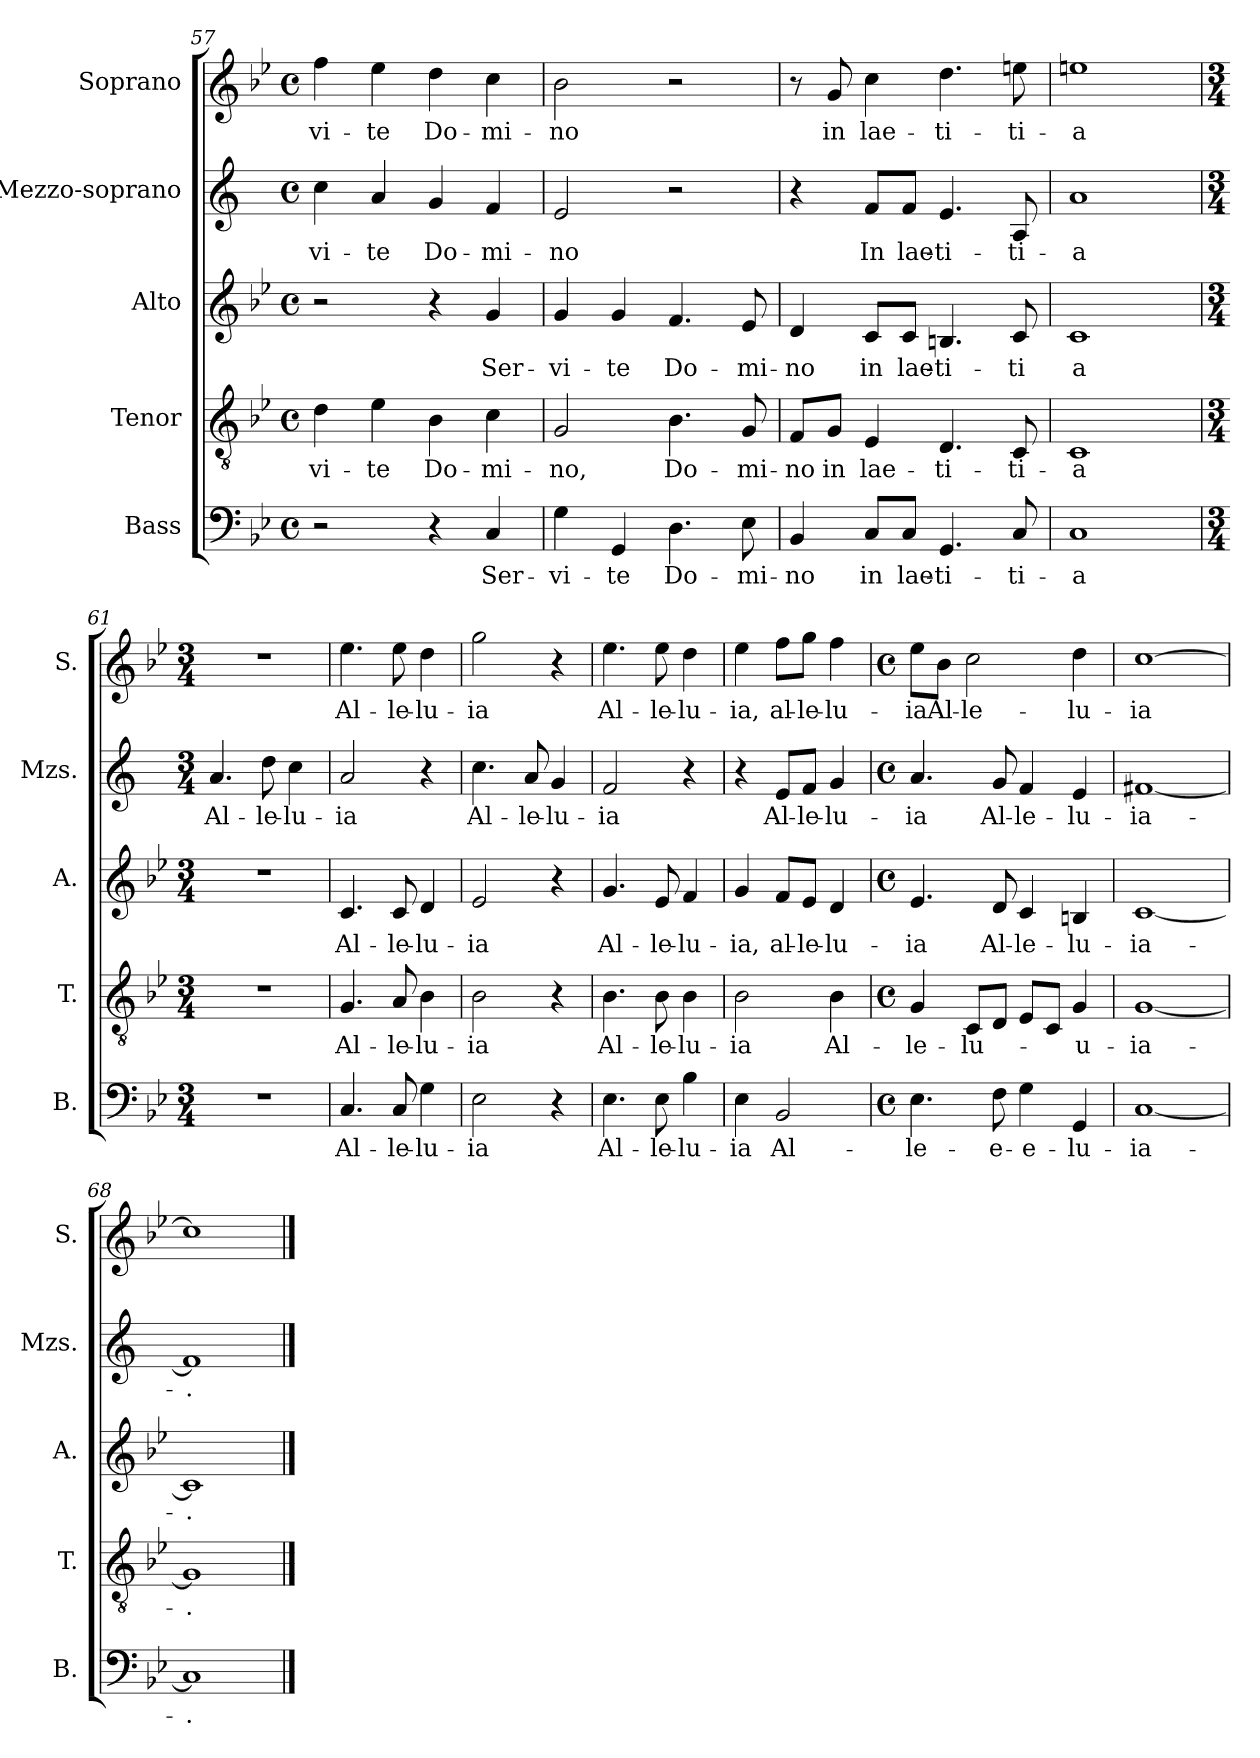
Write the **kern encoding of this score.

**kern	**text	**kern	**text	**kern	**text	**kern	**text	**kern	**text
*part5	*part5	*part4	*part4	*part3	*part3	*part2	*part2	*part1	*part1
*staff5	*staff5	*staff4	*staff4	*staff3	*staff3	*staff2	*staff2	*staff1	*staff1
*I"Bass	*	*I"Tenor	*	*I"Alto	*	*I"Mezzo-soprano	*	*I"Soprano	*
*I'B.	*	*I'T.	*	*I'A.	*	*I'Mzs.	*	*I'S.	*
*clefF4	*	*clefGv2	*	*clefG2	*	*clefG2	*	*clefG2	*
*	*	*	*	*	*	*ITrd1c2	*	*	*
*k[b-e-]	*	*k[b-e-]	*	*k[b-e-]	*	*k[b-e-]	*	*k[b-e-]	*
*M4/4	*	*M4/4	*	*M4/4	*	*M4/4	*	*M4/4	*
*met(c)	*	*met(c)	*	*met(c)	*	*met(c)	*	*met(c)	*
=57	=57	=57	=57	=57	=57	=57	=57	=57	=57
!	!	!	!LO:LY:b	!	!	!	!LO:LY:b	!	!LO:LY:b
2r	.	4d\	-vi-	2r	.	4b-\	-vi-	4ff\	-vi-
!	!	!	!LO:LY:b	!	!	!	!LO:LY:b	!	!LO:LY:b
.	.	4e-\	-te	.	.	4g/	-te	4ee-\	-te
!	!	!	!LO:LY:b	!	!	!	!LO:LY:b	!	!LO:LY:b
4r	.	4B-\	Do-	4r	.	4f/	Do-	4dd\	Do-
!	!LO:LY:b	!	!LO:LY:b	!	!LO:LY:b	!	!LO:LY:b	!	!LO:LY:b
4C/	Ser-	4c\	-mi-	4g/	Ser-	4e-/	-mi-	4cc\	-mi-
=58	=58	=58	=58	=58	=58	=58	=58	=58	=58
!	!LO:LY:b	!	!LO:LY:b	!	!LO:LY:b	!	!LO:LY:b	!	!LO:LY:b
4G\	-vi-	2G/	-no,	4g/	-vi-	2d/	-no	2b-\	-no
!	!LO:LY:b	!	!	!	!LO:LY:b	!	!	!	!
4GG/	-te	.	.	4g/	-te	.	.	.	.
!	!LO:LY:b	!	!LO:LY:b	!	!LO:LY:b	!	!	!	!
4.D\	Do-	4.B-\	Do-	4.f/	Do-	2r	.	2r	.
!	!LO:LY:b	!	!LO:LY:b	!	!LO:LY:b	!	!	!	!
8E-\	-mi-	8G/	-mi-	8e-/	-mi-	.	.	.	.
=59	=59	=59	=59	=59	=59	=59	=59	=59	=59
!	!LO:LY:b	!	!LO:LY:b	!	!LO:LY:b	!	!	!	!
4BB-/	-no	8F/L	-no	4d/	-no	4r	.	8r	.
!	!	!	!LO:LY:b	!	!	!	!	!	!LO:LY:b
.	.	8G/J	in	.	.	.	.	8g/	in
!	!LO:LY:b	!	!LO:LY:b	!	!LO:LY:b	!	!LO:LY:b	!	!LO:LY:b
8C/L	in	4E-/	lae-	8c/L	in	8e-/L	In	4cc\	lae-
!	!LO:LY:b	!	!	!	!LO:LY:b	!	!LO:LY:b	!	!
8C/J	lae-	.	.	8c/J	lae-	8e-/J	lae-	.	.
!	!LO:LY:b	!	!LO:LY:b	!	!LO:LY:b	!	!LO:LY:b	!	!LO:LY:b
4.GG/	-ti-	4.D/	-ti-	4.Bn/	-ti-	4.d/	-ti-	4.dd\	-ti-
!	!LO:LY:b	!	!LO:LY:b	!	!LO:LY:b	!	!LO:LY:b	!	!LO:LY:b
8C/	-ti-	8C/	-ti-	8c/	-ti	8G/	-ti-	8een\	-ti-
=60	=60	=60	=60	=60	=60	=60	=60	=60	=60
!	!LO:LY:b	!	!LO:LY:b	!	!LO:LY:b	!	!LO:LY:b	!	!LO:LY:b
1C	-a	1C	-a	1c	a	1g	-a	1een	-a
=61	=61	=61	=61	=61	=61	=61	=61	=61	=61
*M3/4	*	*M3/4	*	*M3/4	*	*M3/4	*	*M3/4	*
!	!	!	!	!	!	!	!LO:LY:b	!	!
2.r	.	2.r	.	2.r	.	4.g/	Al-	2.r	.
!	!	!	!	!	!	!	!LO:LY:b	!	!
.	.	.	.	.	.	8cc\	-le-	.	.
!	!	!	!	!	!	!	!LO:LY:b	!	!
.	.	.	.	.	.	4b-\	-lu-	.	.
!!LO:PB:g=z
=62	=62	=62	=62	=62	=62	=62	=62	=62	=62
!	!LO:LY:b	!	!LO:LY:b	!	!LO:LY:b	!	!LO:LY:b	!	!LO:LY:b
4.C/	Al-	4.G/	Al-	4.c/	Al-	2g/	-ia	4.ee-\	Al-
!	!LO:LY:b	!	!LO:LY:b	!	!LO:LY:b	!	!	!	!LO:LY:b
8C/	-le-	8A/	-le-	8c/	-le-	.	.	8ee-\	-le-
!	!LO:LY:b	!	!LO:LY:b	!	!LO:LY:b	!	!	!	!LO:LY:b
4G\	-lu-	4B-\	-lu-	4d/	-lu-	4r	.	4dd\	-lu-
=63	=63	=63	=63	=63	=63	=63	=63	=63	=63
!	!LO:LY:b	!	!LO:LY:b	!	!LO:LY:b	!	!LO:LY:b	!	!LO:LY:b
2E-\	-ia	2B-\	-ia	2e-/	-ia	4.b-\	Al-	2gg\	-ia
!	!	!	!	!	!	!	!LO:LY:b	!	!
.	.	.	.	.	.	8g/	-le-	.	.
!	!	!	!	!	!	!	!LO:LY:b	!	!
4r	.	4r	.	4r	.	4f/	-lu-	4r	.
=64	=64	=64	=64	=64	=64	=64	=64	=64	=64
!	!LO:LY:b	!	!LO:LY:b	!	!LO:LY:b	!	!LO:LY:b	!	!LO:LY:b
4.E-\	Al-	4.B-\	Al-	4.g/	Al-	2e-/	-ia	4.ee-\	Al-
!	!LO:LY:b	!	!LO:LY:b	!	!LO:LY:b	!	!	!	!LO:LY:b
8E-\	-le-	8B-\	-le-	8e-/	-le-	.	.	8ee-\	-le-
!	!LO:LY:b	!	!LO:LY:b	!	!LO:LY:b	!	!	!	!LO:LY:b
4B-\	-lu-	4B-\	-lu-	4f/	-lu-	4r	.	4dd\	-lu-
=65	=65	=65	=65	=65	=65	=65	=65	=65	=65
!	!LO:LY:b	!	!LO:LY:b	!	!LO:LY:b	!	!	!	!LO:LY:b
4E-\	-ia	2B-\	-ia	4g/	-ia,	4r	.	4ee-\	-ia,
!	!LO:LY:b	!	!	!	!LO:LY:b	!	!LO:LY:b	!	!LO:LY:b
2BB-/	Al-	.	.	8f/L	al-	8d/L	Al-	8ff\L	al-
!	!	!	!	!	!LO:LY:b	!	!LO:LY:b	!	!LO:LY:b
.	.	.	.	8e-/J	-le-	8e-/J	-le-	8gg\J	-le-
!	!	!	!LO:LY:b	!	!LO:LY:b	!	!LO:LY:b	!	!LO:LY:b
.	.	4B-\	Al-	4d/	-lu-	4f/	-lu-	4ff\	-lu-
=66	=66	=66	=66	=66	=66	=66	=66	=66	=66
*M4/4	*	*M4/4	*	*M4/4	*	*M4/4	*	*M4/4	*
*met(c)	*	*met(c)	*	*met(c)	*	*met(c)	*	*met(c)	*
!	!LO:LY:b	!	!LO:LY:b	!	!LO:LY:b	!	!LO:LY:b	!	!LO:LY:b
4.E-\	-le-	4G/	-le-	4.e-/	-ia	4.g/	-ia	8ee-\L	-ia
!	!	!	!	!	!	!	!	!	!LO:LY:b
.	.	.	.	.	.	.	.	8b-\J	Al-
!	!	!	!LO:LY:b	!	!	!	!	!	!LO:LY:b
.	.	8C/L	-lu-	.	.	.	.	2cc\	-le-
!	!LO:LY:b	!	!	!	!LO:LY:b	!	!LO:LY:b	!	!
8F\	-e-	8D/J	.	8d/	Al-	8f/	Al-	.	.
!	!LO:LY:b	!	!	!	!LO:LY:b	!	!LO:LY:b	!	!
4G\	-e-	8E-/L	.	4c/	-le-	4e-/	-le-	.	.
.	.	8C/J	.	.	.	.	.	.	.
!	!LO:LY:b	!	!LO:LY:b	!	!LO:LY:b	!	!LO:LY:b	!	!LO:LY:b
4GG/	-lu-	4G/	-u-	4Bn/	-lu-	4d/	-lu-	4dd\	-lu-
=67	=67	=67	=67	=67	=67	=67	=67	=67	=67
!	!LO:LY:b	!	!LO:LY:b	!	!LO:LY:b	!	!LO:LY:b	!	!LO:LY:b
[1C	-ia-	[1G	-ia-	[1c	-ia-	[1en	-ia-	[1cc	-ia
=68	=68	=68	=68	=68	=68	=68	=68	=68	=68
!	!LO:LY:b	!	!LO:LY:b	!	!LO:LY:b	!	!LO:LY:b	!	!LO:LY:b
1C]	-.	1G]	-.	1c]	-.	1e]	-.	1cc]	.
==	==	==	==	==	==	==	==	==	==
*-	*-	*-	*-	*-	*-	*-	*-	*-	*-
